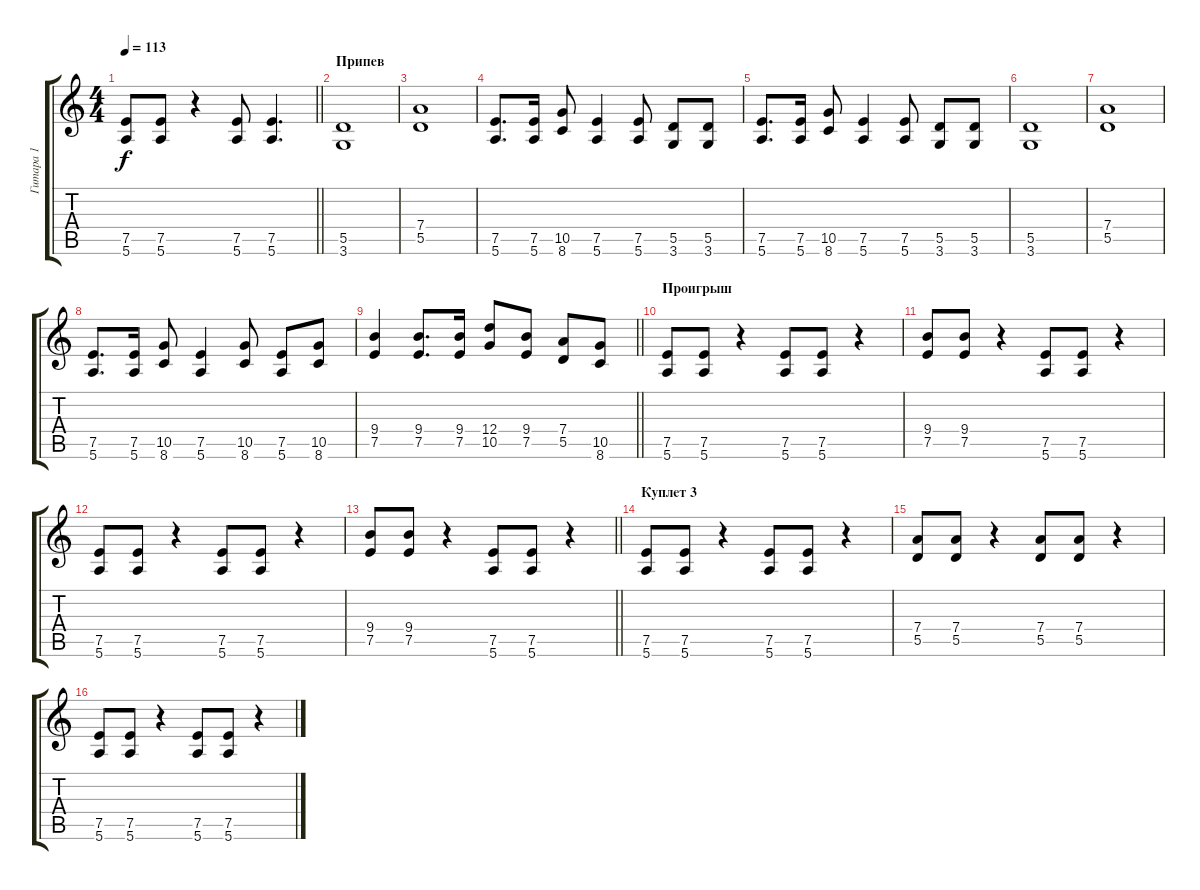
\track ("Гитара 1" "Гитара 1") {instrument distortionguitar}
\staff {score tabs}
\tuning (E4 B3 G3 D3 A2 E2) {hide}
\ts (4 4)
\tempo 113
\clef g2
\barLineRight lightlight
\ks c
(7.5 5.6).8{dy f} (7.5 5.6).8 r.4 (7.5 5.6).8 (7.5 5.6).4{d} |
\section ("" "Припев")
(5.5 3.6).1 |
(7.4 5.5).1 |
(7.5 5.6).8{d} (7.5 5.6).16 (10.5 8.6).8 (7.5 5.6).4 (7.5 5.6).8 (5.5 3.6).8 (5.5 3.6).8 |
(7.5 5.6).8{d} (7.5 5.6).16 (10.5 8.6).8 (7.5 5.6).4 (7.5 5.6).8 (5.5 3.6).8 (5.5 3.6).8 |
(5.5 3.6).1 |
(7.4 5.5).1 |
(7.5 5.6).8{d} (7.5 5.6).16 (10.5 8.6).8 (7.5 5.6).4 (10.5 8.6).8 (7.5 5.6).8 (10.5 8.6).8 |
\barLineRight lightlight
(9.4 7.5).4 (9.4 7.5).8{d} (9.4 7.5).16 (12.4 10.5).8 (9.4 7.5).8 (7.4 5.5).8 (10.5 8.6).8 |
\section ("" "Проигрыш")
(7.5 5.6).8 (7.5 5.6).8 r.4 (7.5 5.6).8 (7.5 5.6).8 r.4 |
(9.4 7.5).8 (9.4 7.5).8 r.4 (7.5 5.6).8 (7.5 5.6).8 r.4 |
(7.5 5.6).8 (7.5 5.6).8 r.4 (7.5 5.6).8 (7.5 5.6).8 r.4 |
\barLineRight lightlight
(9.4 7.5).8 (9.4 7.5).8 r.4 (7.5 5.6).8 (7.5 5.6).8 r.4 |
\section ("" "Куплет 3")
(7.5 5.6).8 (7.5 5.6).8 r.4 (7.5 5.6).8 (7.5 5.6).8 r.4 |
(7.4 5.5).8 (7.4 5.5).8 r.4 (7.4 5.5).8 (7.4 5.5).8 r.4 |
(7.5 5.6).8 (7.5 5.6).8 r.4 (7.5 5.6).8 (7.5 5.6).8 r.4
